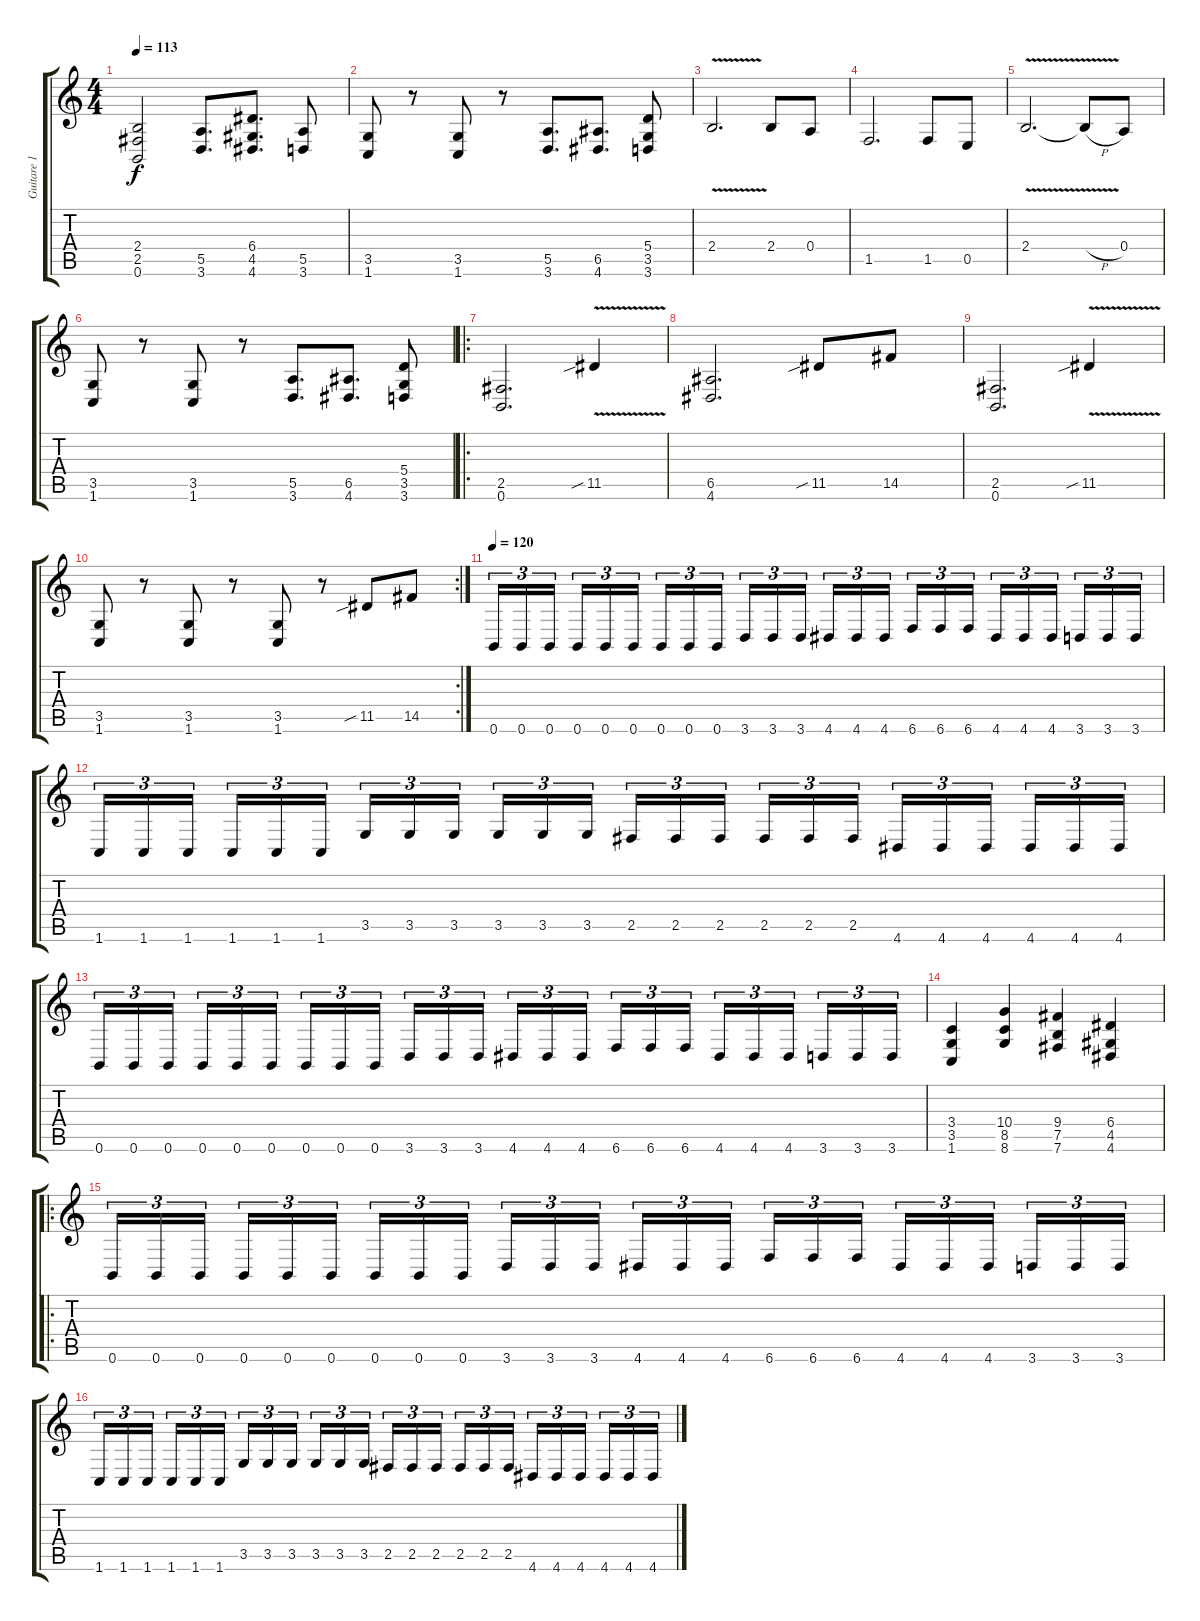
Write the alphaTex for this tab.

\track ("Guitare 1" "Guitare 1") {instrument distortionguitar}
\staff {score tabs}
\tuning (B3 Gb3 D3 A2 E2 B1) {hide}
\ts (4 4)
\tempo 113
\clef g2
\ks c
(2.4 2.5 0.6).2{dy f} (5.5 3.6).8{d} (6.4 4.5 4.6).8{d} (5.5 3.6).8 |
(3.5 1.6).8 r.8 (3.5 1.6).8 r.8 (5.5 3.6).8{d} (6.5 4.6).8{d} (5.4 3.5 3.6).8 |
2.4{v}.2{d} 2.4.8 0.4.8 |
1.5.2{d} 1.5.8 0.5.8 |
2.4{v}.2{d} 2.4{h t}.8 0.4.8 |
(3.5 1.6).8 r.8 (3.5 1.6).8 r.8 (5.5 3.6).8{d} (6.5 4.6).8{d} (5.4 3.5 3.6).8 |
\ro
(2.5 0.6).2{d} 11.5{v sib}.4 |
(6.5 4.6).2{d} 11.5{sib}.8 14.5.8 |
(2.5 0.6).2{d} 11.5{v sib}.4 |
\rc 2
(3.5 1.6).8 r.8 (3.5 1.6).8 r.8 (3.5 1.6).8 r.8 11.5{sib}.8 14.5.8 |
\tempo 120
0.6.16{tu (3 2)} 0.6.16{tu (3 2)} 0.6.16{tu (3 2) beam splitsecondary} 0.6.16{tu (3 2)} 0.6.16{tu (3 2)} 0.6.16{tu (3 2)} 0.6.16{tu (3 2)} 0.6.16{tu (3 2)} 0.6.16{tu (3 2) beam splitsecondary} 3.6.16{tu (3 2)} 3.6.16{tu (3 2)} 3.6.16{tu (3 2)} 4.6.16{tu (3 2)} 4.6.16{tu (3 2)} 4.6.16{tu (3 2) beam splitsecondary} 6.6.16{tu (3 2)} 6.6.16{tu (3 2)} 6.6.16{tu (3 2)} 4.6.16{tu (3 2)} 4.6.16{tu (3 2)} 4.6.16{tu (3 2) beam splitsecondary} 3.6.16{tu (3 2)} 3.6.16{tu (3 2)} 3.6.16{tu (3 2)} |
1.6.16{tu (3 2)} 1.6.16{tu (3 2)} 1.6.16{tu (3 2) beam splitsecondary} 1.6.16{tu (3 2)} 1.6.16{tu (3 2)} 1.6.16{tu (3 2)} 3.5.16{tu (3 2)} 3.5.16{tu (3 2)} 3.5.16{tu (3 2) beam splitsecondary} 3.5.16{tu (3 2)} 3.5.16{tu (3 2)} 3.5.16{tu (3 2)} 2.5.16{tu (3 2)} 2.5.16{tu (3 2)} 2.5.16{tu (3 2) beam splitsecondary} 2.5.16{tu (3 2)} 2.5.16{tu (3 2)} 2.5.16{tu (3 2)} 4.6.16{tu (3 2)} 4.6.16{tu (3 2)} 4.6.16{tu (3 2) beam splitsecondary} 4.6.16{tu (3 2)} 4.6.16{tu (3 2)} 4.6.16{tu (3 2)} |
0.6.16{tu (3 2)} 0.6.16{tu (3 2)} 0.6.16{tu (3 2) beam splitsecondary} 0.6.16{tu (3 2)} 0.6.16{tu (3 2)} 0.6.16{tu (3 2)} 0.6.16{tu (3 2)} 0.6.16{tu (3 2)} 0.6.16{tu (3 2) beam splitsecondary} 3.6.16{tu (3 2)} 3.6.16{tu (3 2)} 3.6.16{tu (3 2)} 4.6.16{tu (3 2)} 4.6.16{tu (3 2)} 4.6.16{tu (3 2) beam splitsecondary} 6.6.16{tu (3 2)} 6.6.16{tu (3 2)} 6.6.16{tu (3 2)} 4.6.16{tu (3 2)} 4.6.16{tu (3 2)} 4.6.16{tu (3 2) beam splitsecondary} 3.6.16{tu (3 2)} 3.6.16{tu (3 2)} 3.6.16{tu (3 2)} |
(3.4 3.5 1.6).4 (10.4 8.5 8.6).4 (9.4 7.5 7.6).4 (6.4 4.5 4.6).4 |
\ro
0.6.16{tu (3 2)} 0.6.16{tu (3 2)} 0.6.16{tu (3 2) beam splitsecondary} 0.6.16{tu (3 2)} 0.6.16{tu (3 2)} 0.6.16{tu (3 2)} 0.6.16{tu (3 2)} 0.6.16{tu (3 2)} 0.6.16{tu (3 2) beam splitsecondary} 3.6.16{tu (3 2)} 3.6.16{tu (3 2)} 3.6.16{tu (3 2)} 4.6.16{tu (3 2)} 4.6.16{tu (3 2)} 4.6.16{tu (3 2) beam splitsecondary} 6.6.16{tu (3 2)} 6.6.16{tu (3 2)} 6.6.16{tu (3 2)} 4.6.16{tu (3 2)} 4.6.16{tu (3 2)} 4.6.16{tu (3 2) beam splitsecondary} 3.6.16{tu (3 2)} 3.6.16{tu (3 2)} 3.6.16{tu (3 2)} |
1.6.16{tu (3 2)} 1.6.16{tu (3 2)} 1.6.16{tu (3 2) beam splitsecondary} 1.6.16{tu (3 2)} 1.6.16{tu (3 2)} 1.6.16{tu (3 2)} 3.5.16{tu (3 2)} 3.5.16{tu (3 2)} 3.5.16{tu (3 2) beam splitsecondary} 3.5.16{tu (3 2)} 3.5.16{tu (3 2)} 3.5.16{tu (3 2)} 2.5.16{tu (3 2)} 2.5.16{tu (3 2)} 2.5.16{tu (3 2) beam splitsecondary} 2.5.16{tu (3 2)} 2.5.16{tu (3 2)} 2.5.16{tu (3 2)} 4.6.16{tu (3 2)} 4.6.16{tu (3 2)} 4.6.16{tu (3 2) beam splitsecondary} 4.6.16{tu (3 2)} 4.6.16{tu (3 2)} 4.6.16{tu (3 2)}
